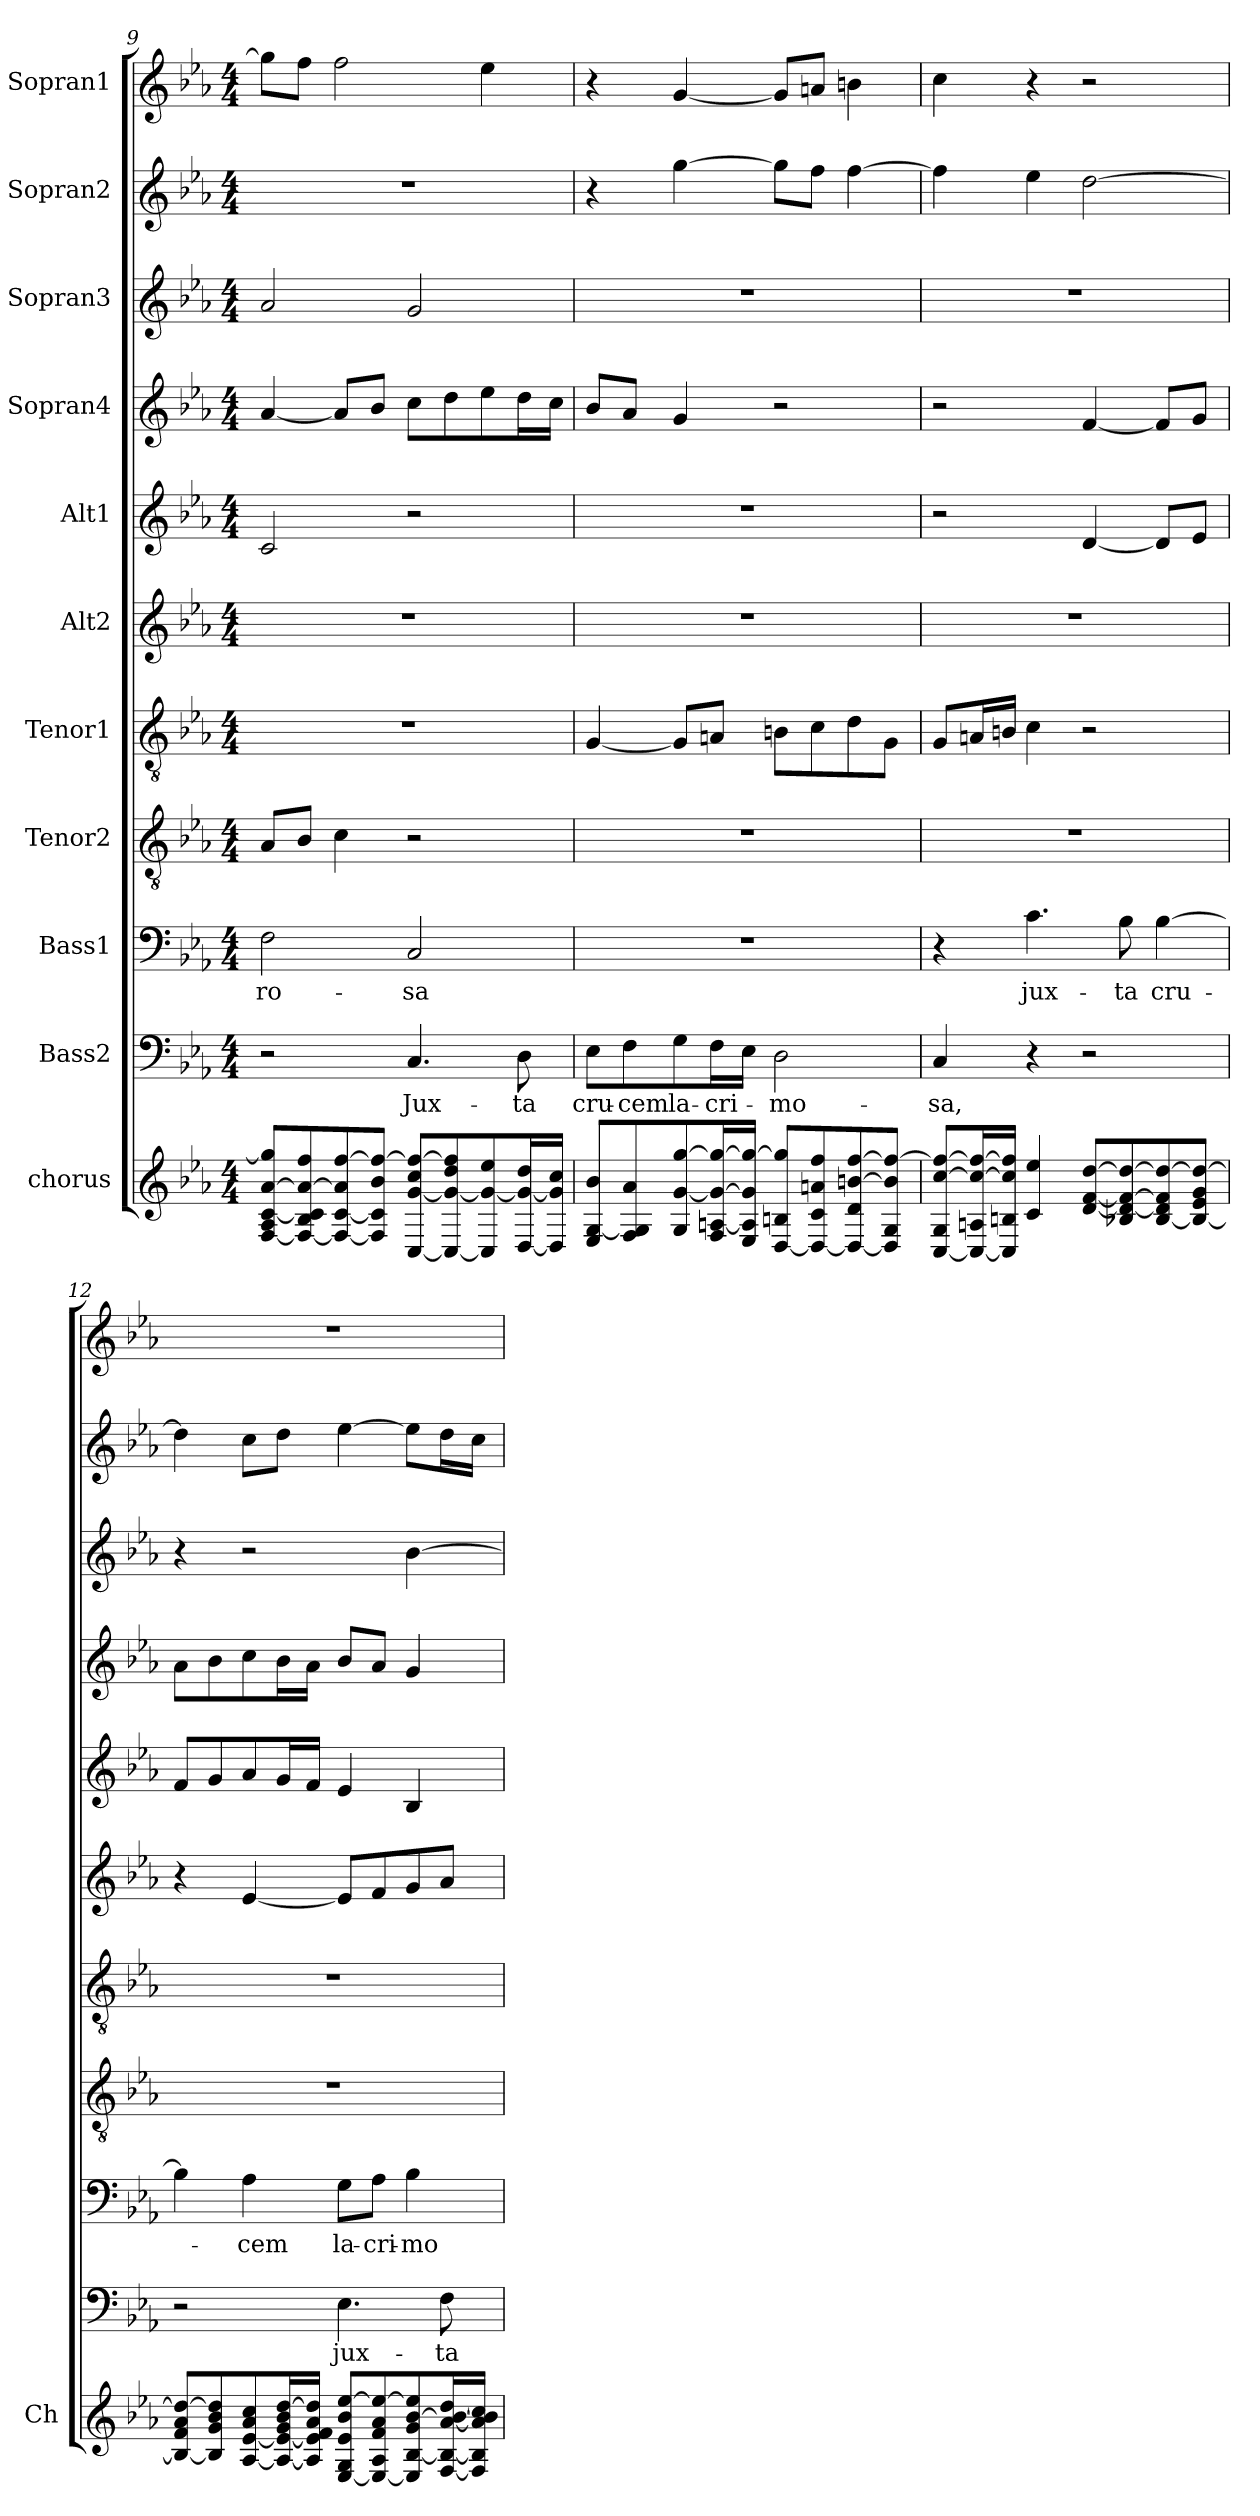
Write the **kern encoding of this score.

**kern	**kern	**text	**kern	**text	**kern	**kern	**kern	**kern	**kern	**kern	**kern	**kern
*part11	*part10	*part10	*part9	*part9	*part8	*part7	*part6	*part5	*part4	*part3	*part2	*part1
*staff11	*staff10	*staff10	*staff9	*staff9	*staff8	*staff7	*staff6	*staff5	*staff4	*staff3	*staff2	*staff1
*I"chorus	*I"Bass2	*	*I"Bass1	*	*I"Tenor2	*I"Tenor1	*I"Alt2	*I"Alt1	*I"Sopran4	*I"Sopran3	*I"Sopran2	*I"Sopran1
*I'Ch	*	*	*	*	*	*	*	*	*	*	*	*
*clefG2	*clefF4	*	*clefF4	*	*clefGv2	*clefGv2	*clefG2	*clefG2	*clefG2	*clefG2	*clefG2	*clefG2
*k[b-e-a-]	*k[b-e-a-]	*	*k[b-e-a-]	*	*k[b-e-a-]	*k[b-e-a-]	*k[b-e-a-]	*k[b-e-a-]	*k[b-e-a-]	*k[b-e-a-]	*k[b-e-a-]	*k[b-e-a-]
*E-:	*E-:	*	*E-:	*	*E-:	*E-:	*E-:	*E-:	*E-:	*E-:	*E-:	*E-:
*M4/4	*M4/4	*	*M4/4	*	*M4/4	*M4/4	*M4/4	*M4/4	*M4/4	*M4/4	*M4/4	*M4/4
=9	=9	=9	=9	=9	=9	=9	=9	=9	=9	=9	=9	=9
[8F/ 8A-/ [8c/ [8a-/ 8gg/]L	2r	.	2F\	-ro-	8A-/L	1r	1r	2c/	[4a-/	2a-/	1r	8gg\L]
8F/_ 8B-/ 8c/] 8a-/_ 8ff/	.	.	.	.	8B-/J	.	.	.	.	.	.	8ff\J
8F/_ [8c/ 8a-/] [8ff/	.	.	.	.	4c\	.	.	.	8a-/L]	.	.	2ff\
8F/] 8c/] 8b-/ 8ff/_J	.	.	.	.	.	.	.	.	8b-/J	.	.	.
[8C/ [8g/ 8cc/ 8ff/_L	4.C/	Jux-	2C/	-sa	2r	.	.	2r	8cc\L	2g/	.	.
8C/_ 8g/_ 8dd/ 8ff/]	.	.	.	.	.	.	.	.	8dd\	.	.	.
8C/] 8g/_ 8ee-/	.	.	.	.	.	.	.	.	8ee-\	.	.	4ee-\
[16D/ 16g/_ 16dd/L	8D\	-ta	.	.	.	.	.	.	16dd\L	.	.	.
16D/] 16g/] 16cc/JJ	.	.	.	.	.	.	.	.	16cc\JJ	.	.	.
!!LO:PB:g=z
=10	=10	=10	=10	=10	=10	=10	=10	=10	=10	=10	=10	=10
8E-/ [8G/ 8b-/L	8E-\L	cru-	1r	.	1r	[4G/	1r	1r	8b-/L	1r	4r	4r
8F/ 8G/] 8a-/	8F\	-cem	.	.	.	.	.	.	8a-/J	.	.	.
8G/ [8g/ [8gg/	8G\	la-	.	.	.	8G/L]	.	.	4g/	.	[4gg\	[4g/
16F/ [16An/ 16g/_ 16gg/_L	16F\L	-cri-	.	.	.	8An/J	.	.	.	.	.	.
16E-/ 16A/] 16g/] 16gg/_JJ	16E-\JJ	.	.	.	.	.	.	.	.	.	.	.
[8D/ 8Bn/ 8gg/]L	2D\	-mo-	.	.	.	8Bn\L	.	.	2r	.	8gg\L]	8g/L]
8D/_ 8c/ 8an/ 8ff/	.	.	.	.	.	8c\	.	.	.	.	8ff\J	8an/J
8D/_ 8d/ [8bn/ [8ff/	.	.	.	.	.	8d\	.	.	.	.	[4ff\	4bn\
8D/] 8G/ 8b/] 8ff/_J	.	.	.	.	.	8G\J	.	.	.	.	.	.
=11	=11	=11	=11	=11	=11	=11	=11	=11	=11	=11	=11	=11
[8C/ 8G/ [8cc/ 8ff/_L	4C/	-sa,	4r	.	1r	8G/L	1r	2r	2r	1r	4ff\]	4cc\
16C/_ 16An/ 16cc/_ 16ff/_L	.	.	.	.	.	16An/L	.	.	.	.	.	.
16C/] 16Bn/ 16cc/] 16ff/]JJ	.	.	.	.	.	16Bn/JJ	.	.	.	.	.	.
4c/ 4ee-/	4r	.	4.c\	jux-	.	4c\	.	.	.	.	4ee-\	4r
[8d/ [8f/ [8dd/L	2r	.	.	.	.	2r	.	[4d/	[4f/	.	[2dd\	2r
8B-X/ 8d/_ 8f/_ 8dd/_	.	.	8B-\	-ta	.	.	.	.	.	.	.	.
[8B-/ 8d/] 8f/] 8dd/_	.	.	[4B-\	cru-	.	.	.	8d/L]	8f/L]	.	.	.
8B-/_ 8e-/ 8g/ 8dd/_J	.	.	.	.	.	.	.	8e-/J	8g/J	.	.	.
=12	=12	=12	=12	=12	=12	=12	=12	=12	=12	=12	=12	=12
8B-/_ 8f/ 8a-/ 8dd/_L	2r	.	4B-\]	.	1r	1r	4r	8f/L	8a-\L	4r	4dd\]	1r
8B-/] 8g/ 8b-/ 8dd/]	.	.	.	.	.	.	.	8g/	8b-\	.	.	.
[8A-/ [8e-/ 8a-/ 8cc/	.	.	4A-\	-cem	.	.	[4e-/	8a-/	8cc\	2r	8cc\L	.
16A-/_ 16e-/_ 16g/ 16b-/ [16dd/L	.	.	.	.	.	.	.	16g/L	16b-\L	.	8dd\J	.
16A-/] 16e-/] 16f/ 16a-/ 16dd/]JJ	.	.	.	.	.	.	.	16f/JJ	16a-\JJ	.	.	.
[8E-/ 8G/ 8e-/ 8b-/ [8ee-/L	4.E-\	jux-	8G\L	la-	.	.	8e-/L]	4e-/	8b-/L	.	[4ee-\	.
8E-/_ 8A-/ 8f/ 8a-/ 8ee-/_	.	.	8A-\J	-cri-	.	.	8f/	.	8a-/J	.	.	.
8E-/] [8B-/ 8g/ [8b-/ 8ee-/]	.	.	4B-\	-mo-	.	.	8g/	4B-/	4g/	[4b-\	8ee-\L]	.
[16F/ 16B-/_ [16a-/ 16b-/_ 16dd/L	8F\	-ta	.	.	.	.	8a-/J	.	.	.	16dd\L	.
16F/] 16B-/] 16a-/] 16b-/] 16cc/JJ	.	.	.	.	.	.	.	.	.	.	16cc\JJ	.
=	=	=	=	=	=	=	=	=	=	=	=	=
*-	*-	*-	*-	*-	*-	*-	*-	*-	*-	*-	*-	*-
